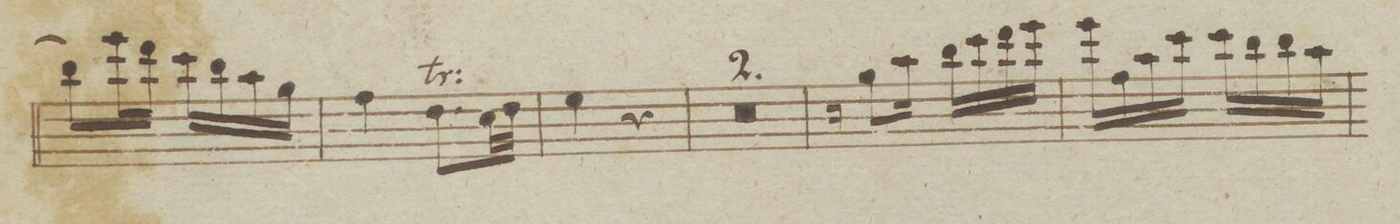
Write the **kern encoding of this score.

**kern	**dynam
*I"Fagotto Primo.	*
*clefF4	*
*k[f#]	*
*met(c)	*
*M2/4	*
8d\L]	.
16g\L	.
16f#\JJ	.
16e\LL	.
16d\	.
16c\	.
16B\JJ	.
=169	=169
4A\	.
8.F#t\L	.
32E\LL	.
32F#\JJJ	.
=170	=170
4G\	.
4r	.
=171	=171
1r	.
=172	=172
=173	=173
16r	.
8B\L	.
16c\Jk	.
16d\LL	.
16e\	.
16f#\	.
16g\JJ	.
=174	=174
16g\LL	.
16A\	.
16c\	.
16e\JJ	.
16e\LL	.
16d\	.
16d\	.
16c\JJ	.
=175	=175
*-	*-
